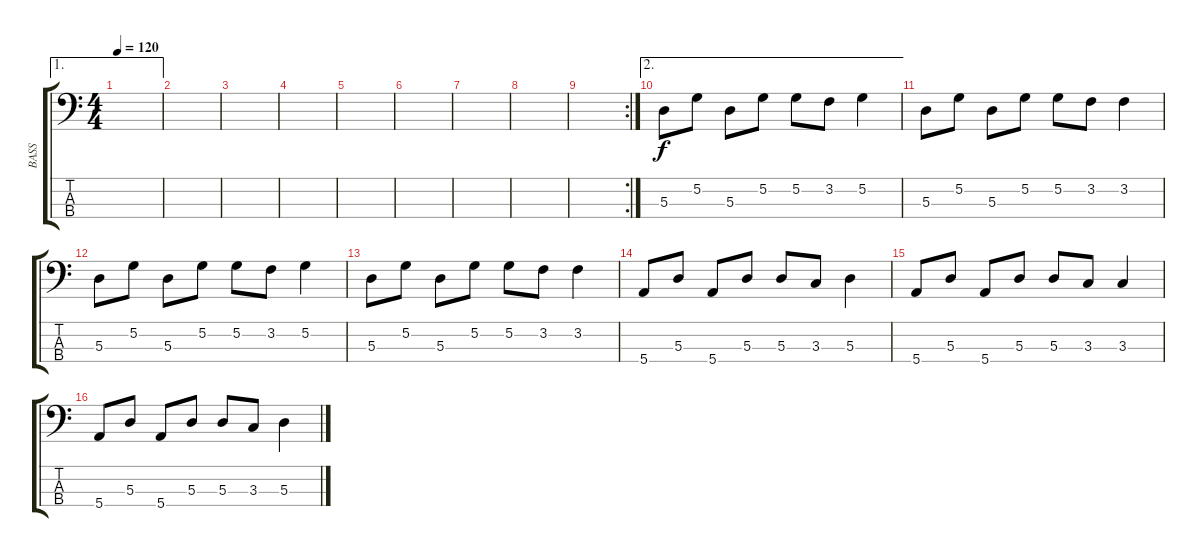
\track ("BASS" "BASS") {instrument electricbasspick}
\staff {score tabs}
\tuning (G2 D2 A1 E1) {hide}
\ae 1
\ts (4 4)
\tempo 120
\clef f4
\ks c
|
|
|
|
|
|
|
|
\rc 2
|
\ae 2
5.3.8 5.2.8 5.3.8 5.2.8 5.2.8 3.2.8 5.2.4 |
5.3.8 5.2.8 5.3.8 5.2.8 5.2.8 3.2.8 3.2.4 |
5.3.8 5.2.8 5.3.8 5.2.8 5.2.8 3.2.8 5.2.4 |
5.3.8 5.2.8 5.3.8 5.2.8 5.2.8 3.2.8 3.2.4 |
5.4.8 5.3.8 5.4.8 5.3.8 5.3.8 3.3.8 5.3.4 |
5.4.8 5.3.8 5.4.8 5.3.8 5.3.8 3.3.8 3.3.4 |
5.4.8 5.3.8 5.4.8 5.3.8 5.3.8 3.3.8 5.3.4
